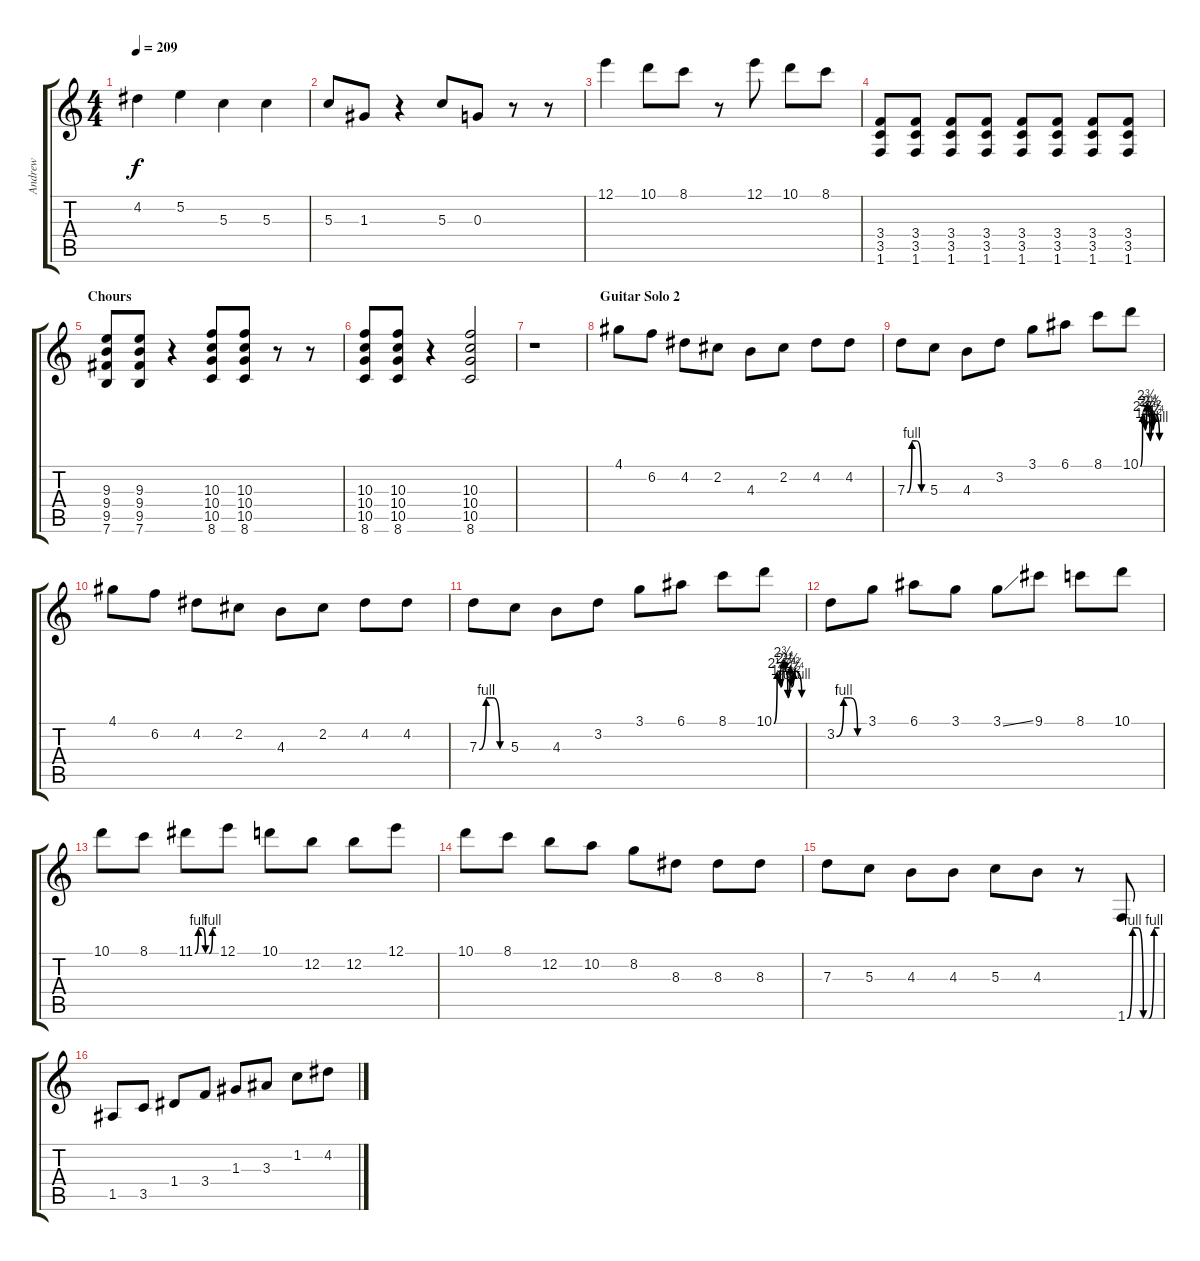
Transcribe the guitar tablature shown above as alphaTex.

\track ("Andrew" "Andrew") {instrument electricguitarjazz}
\staff {score tabs}
\tuning (E4 B3 G3 D3 A2 E2) {hide}
\ts (4 4)
\tempo 209
\clef g2
\ks c
4.2.4{dy f} 5.2.4 5.3.4 5.3.4 |
5.3.8 1.3.8 r.4 5.3.8 0.3.8 r.8 r.8 |
12.1.4 10.1.8 8.1.8 r.8 12.1.8 10.1.8 8.1.8 |
(3.4 3.5 1.6).8 (3.4 3.5 1.6).8 (3.4 3.5 1.6).8 (3.4 3.5 1.6).8 (3.4 3.5 1.6).8 (3.4 3.5 1.6).8 (3.4 3.5 1.6).8 (3.4 3.5 1.6).8 |
\section ("" "Chours")
(9.3 9.4 9.5 7.6).8 (9.3 9.4 9.5 7.6).8 r.4 (10.3 10.4 10.5 8.6).8 (10.3 10.4 10.5 8.6).8 r.8 r.8 |
(10.3 10.4 10.5 8.6).8 (10.3 10.4 10.5 8.6).8 r.4 (10.3 10.4 10.5 8.6).2 |
r.1 |
\section ("" "Guitar Solo 2")
4.1.8 6.2.8 4.2.8 2.2.8 4.3.8 2.2.8 4.2.8 4.2.8 |
7.3{be (custom 0 0 15 4 30 4 45 0 60 0)}.8 5.3.8 4.3.8 3.2.8 3.1.8 6.1.8 8.1.8 10.1{be (custom 0 0 7 9 14 6 20 11 25 9 30 4 35 10 37 6 43 9 60 4)}.8 |
4.1.8 6.2.8 4.2.8 2.2.8 4.3.8 2.2.8 4.2.8 4.2.8 |
7.3{be (custom 0 0 15 4 30 4 45 0 60 0)}.8 5.3.8 4.3.8 3.2.8 3.1.8 6.1.8 8.1.8 10.1{be (custom 0 0 7 9 14 6 20 11 25 9 30 4 35 10 37 6 43 9 60 4)}.8 |
3.2{be (custom 0 0 15 4 30 4 45 0 60 0)}.8 3.1.8 6.1.8 3.1.8 3.1{ss}.8 9.1.8 8.1.8 10.1.8 |
10.1.8 8.1.8 11.1{be (custom 0 0 10 4 20 4 30 0 40 0 50 4 60 4)}.8 12.1.8 10.1.8 12.2.8 12.2.8 12.1.8 |
10.1.8 8.1.8 12.2.8 10.2.8 8.2.8 8.3.8 8.3.8 8.3.8 |
7.3.8 5.3.8 4.3.8 4.3.8 5.3.8 4.3.8 r.8 1.6{be (custom 0 0 10 4 20 4 30 0 40 0 50 4 60 4)}.8 |
1.5.8 3.5.8 1.4.8 3.4.8 1.3.8 3.3.8 1.2.8 4.2.8
